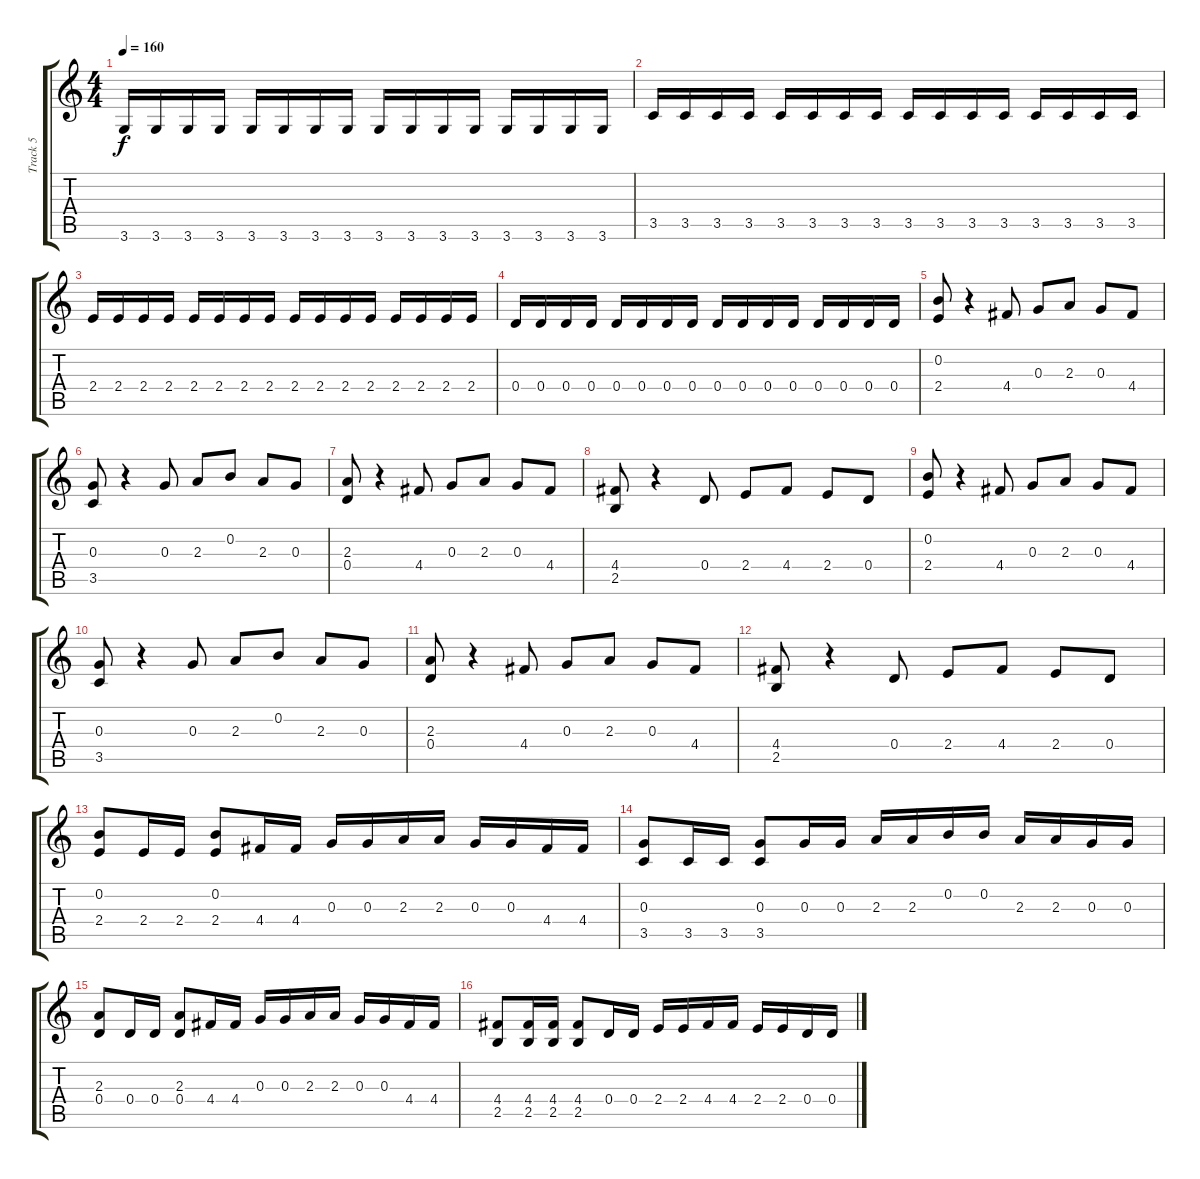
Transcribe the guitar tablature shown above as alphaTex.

\track ("Track 5" "Track 5") {instrument distortionguitar}
\staff {score tabs}
\tuning (E4 B3 G3 D3 A2 E2) {hide}
\ts (4 4)
\tempo 160
\clef g2
\ks c
3.6.16{dy f} 3.6.16 3.6.16 3.6.16 3.6.16 3.6.16 3.6.16 3.6.16 3.6.16 3.6.16 3.6.16 3.6.16 3.6.16 3.6.16 3.6.16 3.6.16 |
3.5.16 3.5.16 3.5.16 3.5.16 3.5.16 3.5.16 3.5.16 3.5.16 3.5.16 3.5.16 3.5.16 3.5.16 3.5.16 3.5.16 3.5.16 3.5.16 |
2.4.16 2.4.16 2.4.16 2.4.16 2.4.16 2.4.16 2.4.16 2.4.16 2.4.16 2.4.16 2.4.16 2.4.16 2.4.16 2.4.16 2.4.16 2.4.16 |
0.4.16 0.4.16 0.4.16 0.4.16 0.4.16 0.4.16 0.4.16 0.4.16 0.4.16 0.4.16 0.4.16 0.4.16 0.4.16 0.4.16 0.4.16 0.4.16 |
(0.2 2.4).8 r.4 4.4.8 0.3.8 2.3.8 0.3.8 4.4.8 |
(0.3 3.5).8 r.4 0.3.8 2.3.8 0.2.8 2.3.8 0.3.8 |
(2.3 0.4).8 r.4 4.4.8 0.3.8 2.3.8 0.3.8 4.4.8 |
(4.4 2.5).8 r.4 0.4.8 2.4.8 4.4.8 2.4.8 0.4.8 |
(0.2 2.4).8 r.4 4.4.8 0.3.8 2.3.8 0.3.8 4.4.8 |
(0.3 3.5).8 r.4 0.3.8 2.3.8 0.2.8 2.3.8 0.3.8 |
(2.3 0.4).8 r.4 4.4.8 0.3.8 2.3.8 0.3.8 4.4.8 |
(4.4 2.5).8 r.4 0.4.8 2.4.8 4.4.8 2.4.8 0.4.8 |
(0.2 2.4).8 2.4.16 2.4.16 (0.2 2.4).8 4.4.16 4.4.16 0.3.16 0.3.16 2.3.16 2.3.16 0.3.16 0.3.16 4.4.16 4.4.16 |
(0.3 3.5).8 3.5.16 3.5.16 (0.3 3.5).8 0.3.16 0.3.16 2.3.16 2.3.16 0.2.16 0.2.16 2.3.16 2.3.16 0.3.16 0.3.16 |
(2.3 0.4).8 0.4.16 0.4.16 (2.3 0.4).8 4.4.16 4.4.16 0.3.16 0.3.16 2.3.16 2.3.16 0.3.16 0.3.16 4.4.16 4.4.16 |
(4.4 2.5).8 (4.4 2.5).16 (4.4 2.5).16 (4.4 2.5).8 0.4.16 0.4.16 2.4.16 2.4.16 4.4.16 4.4.16 2.4.16 2.4.16 0.4.16 0.4.16
